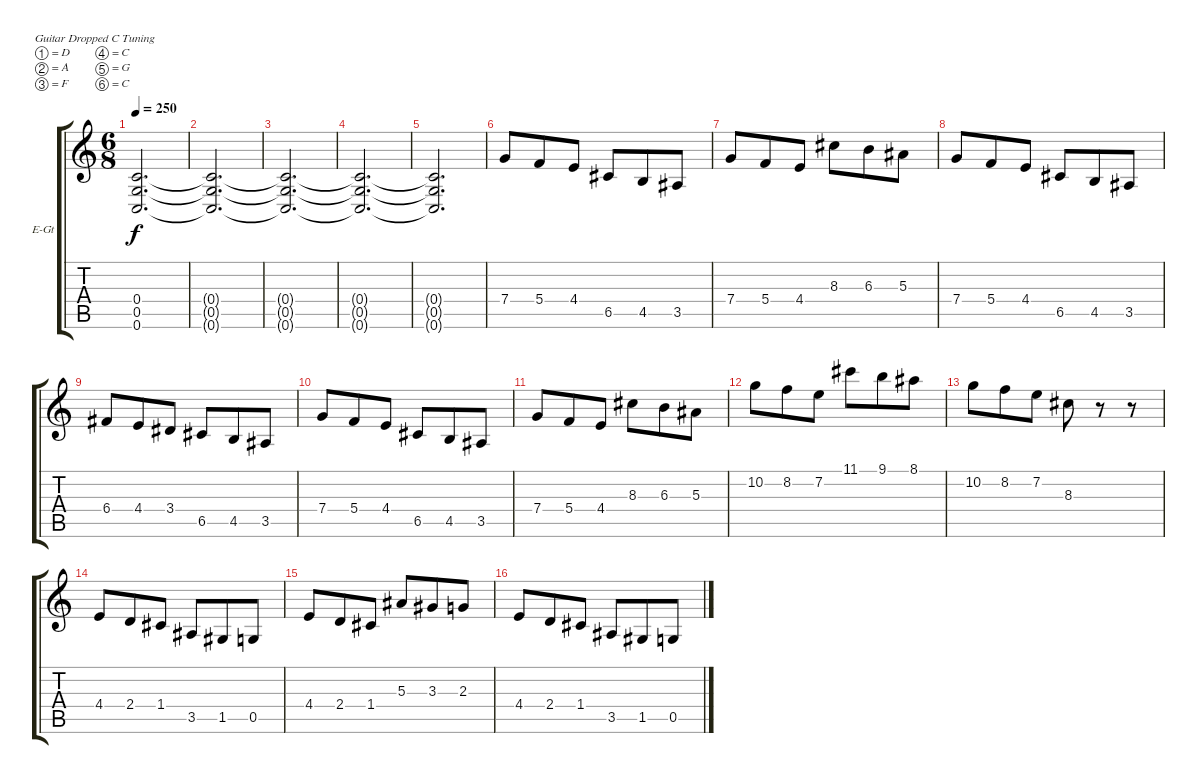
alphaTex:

\defaultSystemsLayout 4
\bracketExtendMode groupsimilarinstruments
\firstSystemTrackNameOrientation horizontal
\otherSystemsTrackNameOrientation horizontal
\track ("Chris Valenzuela " "E-Gt") {instrument distortionguitar}
\staff {score tabs}
\tuning (D4 A3 F3 C3 G2 C2)
\ts (6 8)
\tempo 250
\clef g2
\ks c
(0.4{t} 0.5{t} 0.6{t}).2{d dy f} |
(0.4{t} 0.5{t} 0.6{t}).2{d} |
(0.6{t} 0.5{t} 0.4{t}).2{d} |
(0.5{t} 0.6{t} 0.4{t}).2{d} |
(0.4{t} 0.5{t} 0.6{t}).2{d} |
7.4.8 5.4.8 4.4.8 6.5.8 4.5.8 3.5.8 |
7.4.8 5.4.8 4.4.8 8.3.8 6.3.8 5.3.8 |
7.4.8 5.4.8 4.4.8 6.5.8 4.5.8 3.5.8 |
6.4.8 4.4.8 3.4.8 6.5.8 4.5.8 3.5.8 |
7.4.8 5.4.8 4.4.8 6.5.8 4.5.8 3.5.8 |
7.4.8 5.4.8 4.4.8 8.3.8 6.3.8 5.3.8 |
10.2.8 8.2.8 7.2.8 11.1.8 9.1.8 8.1.8 |
10.2.8 8.2.8 7.2.8 8.3.8 r.8 r.8 |
4.4.8 2.4.8 1.4.8 3.5.8 1.5.8 0.5.8 |
4.4.8 2.4.8 1.4.8 5.3.8 3.3.8 2.3.8 |
4.4.8 2.4.8 1.4.8 3.5.8 1.5.8 0.5.8
